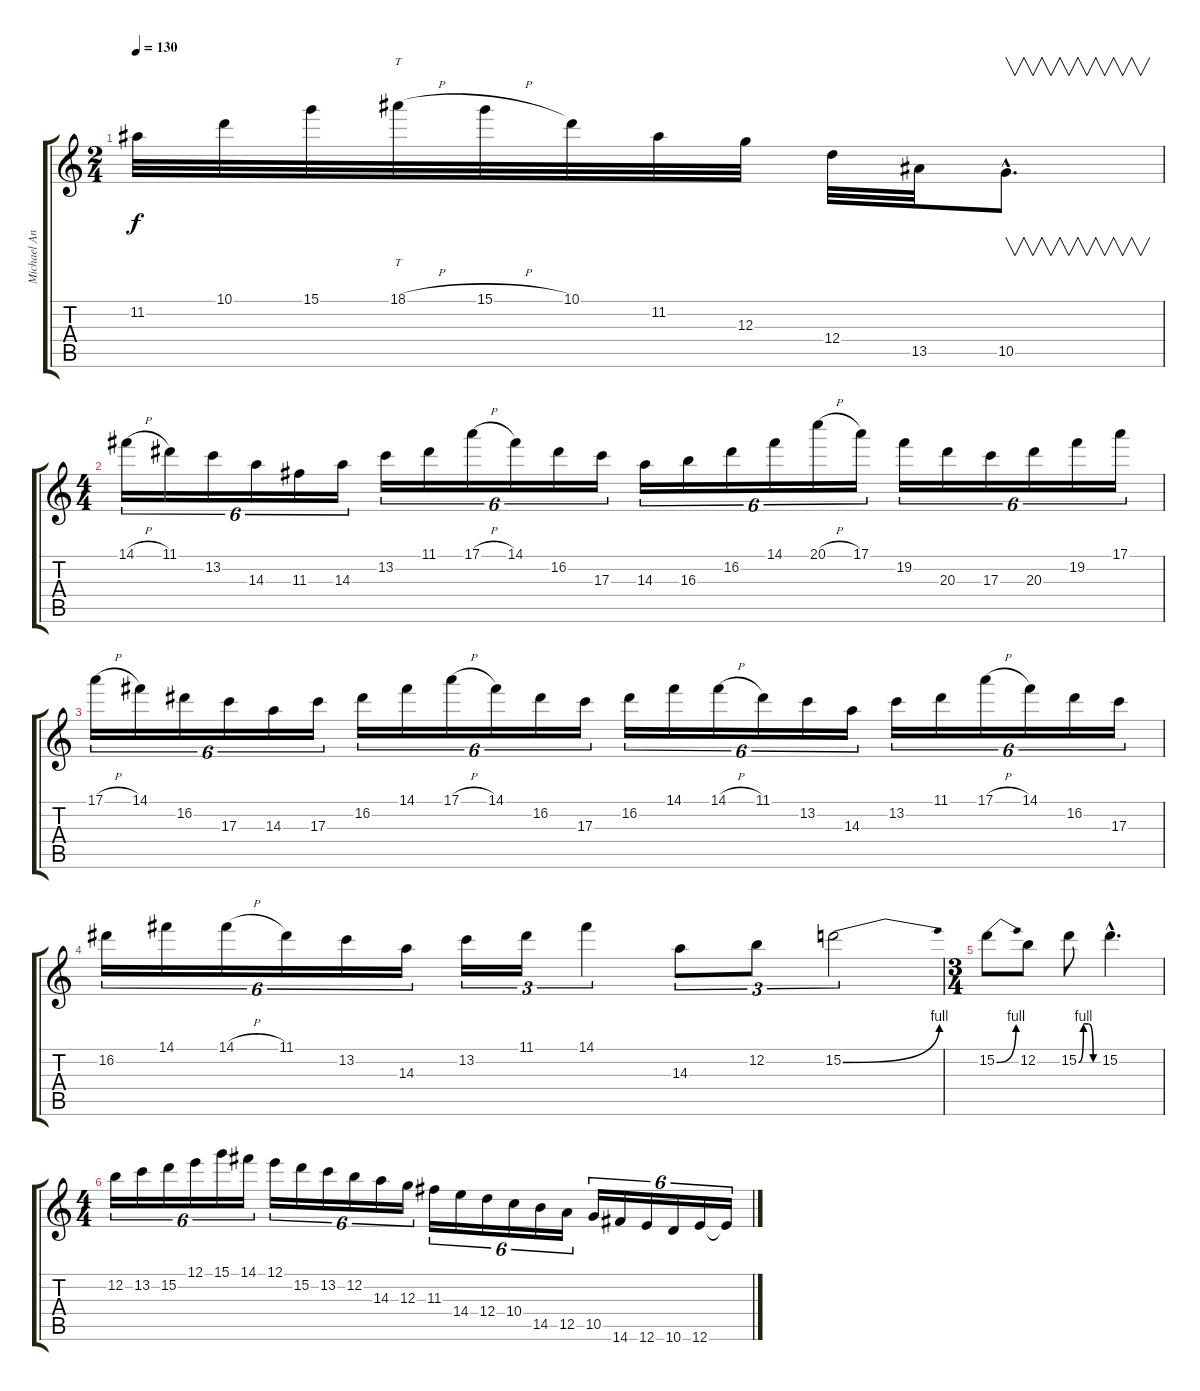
\track ("Michael Angelo" "Michael An") {instrument overdrivenguitar}
\staff {score tabs}
\tuning (E4 B3 G3 D3 A2 E2) {hide}
\ts (2 4)
\tempo 130
\clef g2
\ks c
11.2.32{dy f} 10.1.32 15.1.32 18.1{h}.32{tt} 15.1{h}.32 10.1.32 11.2.32 12.3.32 12.4.32 13.5.32 10.5{hac}.8{v d} |
\ts (4 4)
14.1{h}.16{tu (6 4)} 11.1.16{tu (6 4)} 13.2.16{tu (6 4)} 14.3.16{tu (6 4)} 11.3.16{tu (6 4)} 14.3.16{tu (6 4)} 13.2.16{tu (6 4)} 11.1.16{tu (6 4)} 17.1{h}.16{tu (6 4)} 14.1.16{tu (6 4)} 16.2.16{tu (6 4)} 17.3.16{tu (6 4)} 14.3.16{tu (6 4)} 16.3.16{tu (6 4)} 16.2.16{tu (6 4)} 14.1.16{tu (6 4)} 20.1{h}.16{tu (6 4)} 17.1.16{tu (6 4)} 19.2.16{tu (6 4)} 20.3.16{tu (6 4)} 17.3.16{tu (6 4)} 20.3.16{tu (6 4)} 19.2.16{tu (6 4)} 17.1.16{tu (6 4)} |
17.1{h}.16{tu (6 4)} 14.1.16{tu (6 4)} 16.2.16{tu (6 4)} 17.3.16{tu (6 4)} 14.3.16{tu (6 4)} 17.3.16{tu (6 4)} 16.2.16{tu (6 4)} 14.1.16{tu (6 4)} 17.1{h}.16{tu (6 4)} 14.1.16{tu (6 4)} 16.2.16{tu (6 4)} 17.3.16{tu (6 4)} 16.2.16{tu (6 4)} 14.1.16{tu (6 4)} 14.1{h}.16{tu (6 4)} 11.1.16{tu (6 4)} 13.2.16{tu (6 4)} 14.3.16{tu (6 4)} 13.2.16{tu (6 4)} 11.1.16{tu (6 4)} 17.1{h}.16{tu (6 4)} 14.1.16{tu (6 4)} 16.2.16{tu (6 4)} 17.3.16{tu (6 4)} |
16.2.16{tu (6 4)} 14.1.16{tu (6 4)} 14.1{h}.16{tu (6 4)} 11.1.16{tu (6 4)} 13.2.16{tu (6 4)} 14.3.16{tu (6 4)} 13.2.16{tu (3 2)} 11.1.16{tu (3 2)} 14.1.4{tu (3 2)} 14.3.8{tu (3 2)} 12.2.8{tu (3 2)} 15.2{be (bend 0 0 60 4)}.2{tu (3 2)} |
\ts (3 4)
15.2{be (bend 0 0 60 4)}.8 12.2.8 15.2{be (custom 0 0 15 4 30 4 45 0 60 0)}.8 15.2{hac}.4{d} |
\ts (4 4)
12.2.16{tu (6 4)} 13.2.16{tu (6 4)} 15.2.16{tu (6 4)} 12.1.16{tu (6 4)} 15.1.16{tu (6 4)} 14.1.16{tu (6 4)} 12.1.16{tu (6 4)} 15.2.16{tu (6 4)} 13.2.16{tu (6 4)} 12.2.16{tu (6 4)} 14.3.16{tu (6 4)} 12.3.16{tu (6 4)} 11.3.16{tu (6 4)} 14.4.16{tu (6 4)} 12.4.16{tu (6 4)} 10.4.16{tu (6 4)} 14.5.16{tu (6 4)} 12.5.16{tu (6 4)} 10.5.16{tu (6 4)} 14.6.16{tu (6 4)} 12.6.16{tu (6 4)} 10.6.16{tu (6 4)} 12.6.16{tu (6 4)} 12.6{t}.16{tu (6 4)}
